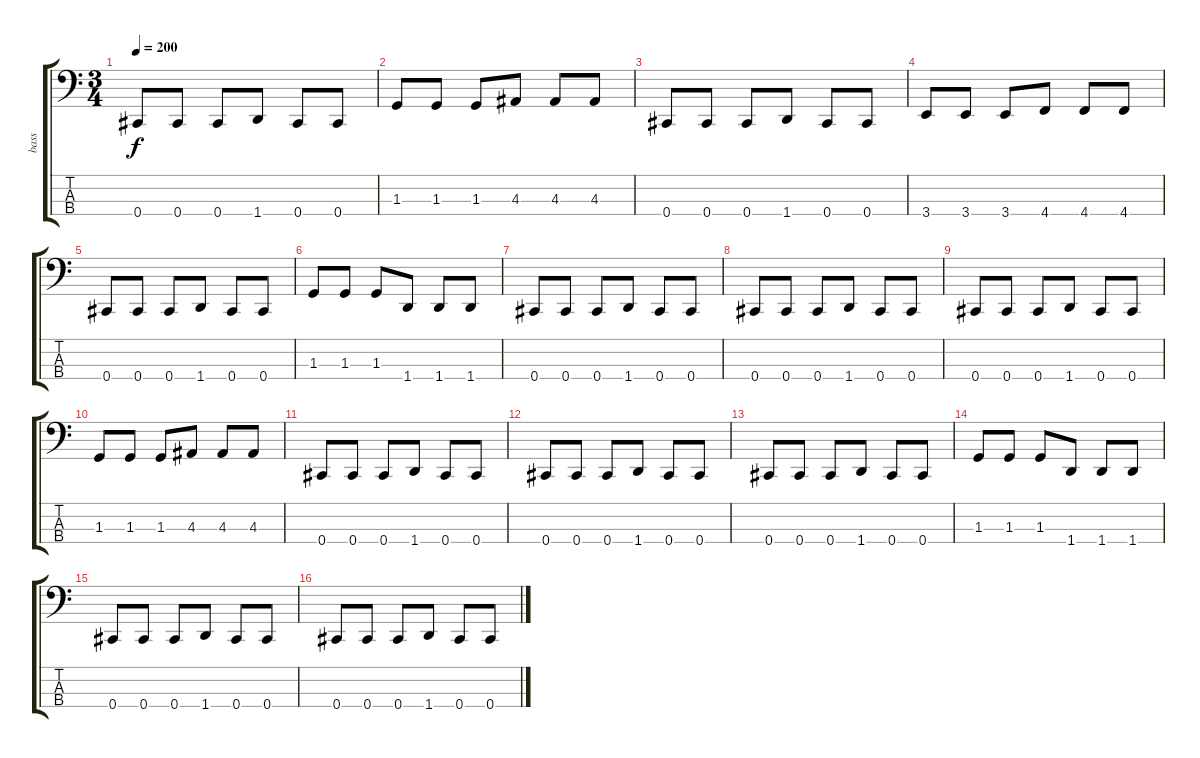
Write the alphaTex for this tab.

\track ("bass" "bass") {instrument electricbassfinger}
\staff {score tabs}
\tuning (E2 B1 Gb1 Db1) {hide}
\ts (3 4)
\tempo 200
\clef f4
\ks c
0.4.8{dy f} 0.4.8 0.4.8 1.4.8 0.4.8 0.4.8 |
1.3.8 1.3.8 1.3.8 4.3.8 4.3.8 4.3.8 |
0.4.8 0.4.8 0.4.8 1.4.8 0.4.8 0.4.8 |
3.4.8 3.4.8 3.4.8 4.4.8 4.4.8 4.4.8 |
0.4.8 0.4.8 0.4.8 1.4.8 0.4.8 0.4.8 |
1.3.8 1.3.8 1.3.8 1.4.8 1.4.8 1.4.8 |
0.4.8 0.4.8 0.4.8 1.4.8 0.4.8 0.4.8 |
0.4.8 0.4.8 0.4.8 1.4.8 0.4.8 0.4.8 |
0.4.8 0.4.8 0.4.8 1.4.8 0.4.8 0.4.8 |
1.3.8 1.3.8 1.3.8 4.3.8 4.3.8 4.3.8 |
0.4.8 0.4.8 0.4.8 1.4.8 0.4.8 0.4.8 |
0.4.8 0.4.8 0.4.8 1.4.8 0.4.8 0.4.8 |
0.4.8 0.4.8 0.4.8 1.4.8 0.4.8 0.4.8 |
1.3.8 1.3.8 1.3.8 1.4.8 1.4.8 1.4.8 |
0.4.8 0.4.8 0.4.8 1.4.8 0.4.8 0.4.8 |
0.4.8 0.4.8 0.4.8 1.4.8 0.4.8 0.4.8
